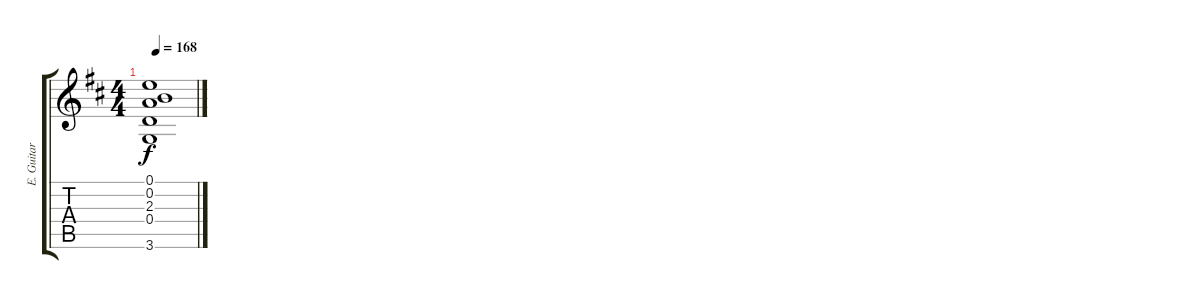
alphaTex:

\track ("E. Guitar II (Hiroto)" "E. Guitar ") {instrument overdrivenguitar}
\staff {score tabs}
\tuning (E4 B3 G3 D3 A2 E2) {hide}
\ts (4 4)
\tempo 168
\clef g2
\ks d
(0.1{t} 0.2{t} 2.3{t} 0.4{t} 3.6{t}).1{dy f}
